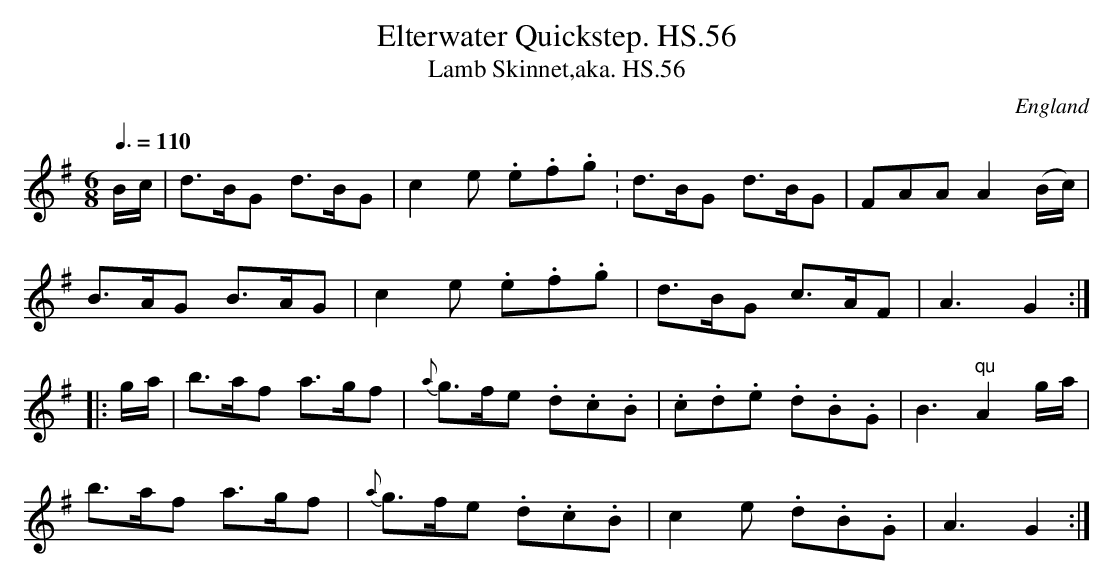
X:1
T:Elterwater Quickstep. HS.56
T:Lamb Skinnet,aka. HS.56
M:6/8
L:1/8
Q:3/8=110
O:England
notC:By William Irwin, perhaps?..
K:G major
B/c/|d>BG d>BG|c2e .e.f.g.|d>BG d>BG|FAAA2(B/c/)|!
B>AG B>AG|c2e .e.f.g|d>BG c>AF|A3G2:|!
|:g/a/|b>af a>gf|{a}g>fe .d.c.B|.c.d.e .d.B.G|B3"qu"A2g/a/|!
b>af a>gf|{a}g>fe .d.c.B|c2e .d.B.G|A3G2:|
